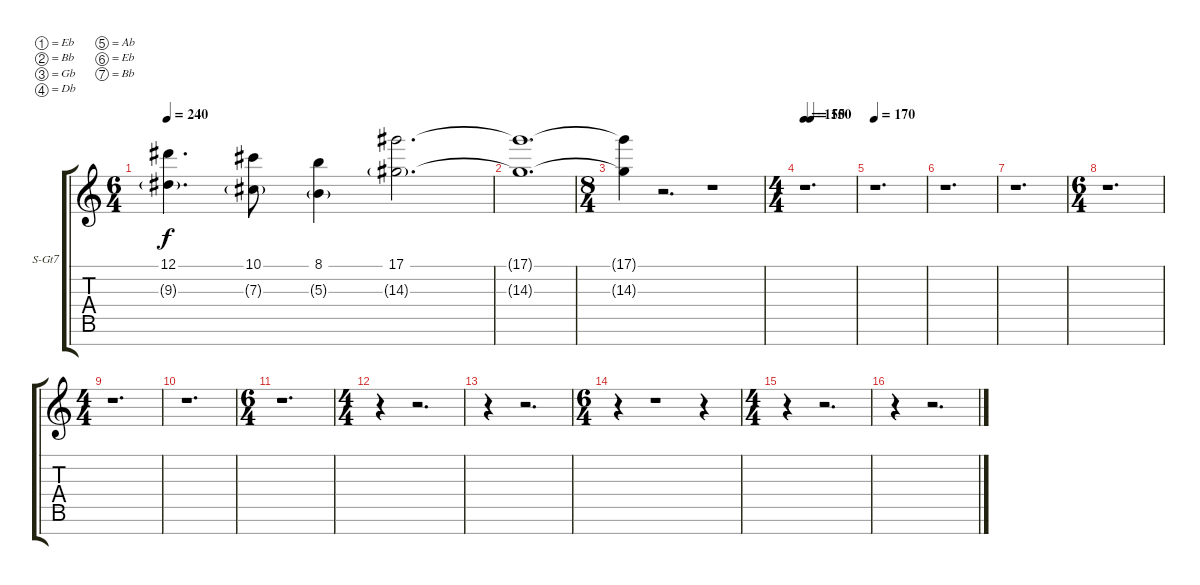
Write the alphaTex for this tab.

\bracketExtendMode groupsimilarinstruments
\firstSystemTrackNameOrientation horizontal
\otherSystemsTrackNameOrientation horizontal
\track ("Дмитрий Иванов" "S-Gt7") {instrument oboe}
\staff {score tabs}
\tuning (Eb4 Bb3 Gb3 Db3 Ab2 Eb2 Bb1)
\displaytranspose 12
\ts (6 4)
\tempo 240
\clef g2
\ks c
(12.1 9.3{g}).4{d dy f} (10.1 7.3{g}).8 (8.1 5.3{g}).4 (17.1 14.3{g}).2{d} |
(17.1{t} 14.3{t}).1{d} |
\ts (8 4)
\beaming (8 4 4 4 4)
(17.1{t} 14.3{t}).4 r.2{d} r.1 |
\ts (4 4)
\beaming (8 2 2 2 2)
\tempo 150
\tempo (150 0.125)
r.1{d} |
\tempo 170
r.1{d} |
r.1{d} |
r.1{d} |
\ts (6 4)
\beaming (8 2 2 2 6)
r.1{d} |
\ts (4 4)
\beaming (8 2 2 2 2)
r.1{d} |
r.1{d} |
\ts (6 4)
\beaming (8 2 2 2 6)
r.1{d} |
\ts (4 4)
\beaming (8 2 2 2 2)
r.4 r.2{d} |
r.4 r.2{d} |
\ts (6 4)
\beaming (8 2 2 2 6)
r.4 r.1 r.4 |
\ts (4 4)
\beaming (8 2 2 2 2)
r.4 r.2{d} |
r.4 r.2{d}
